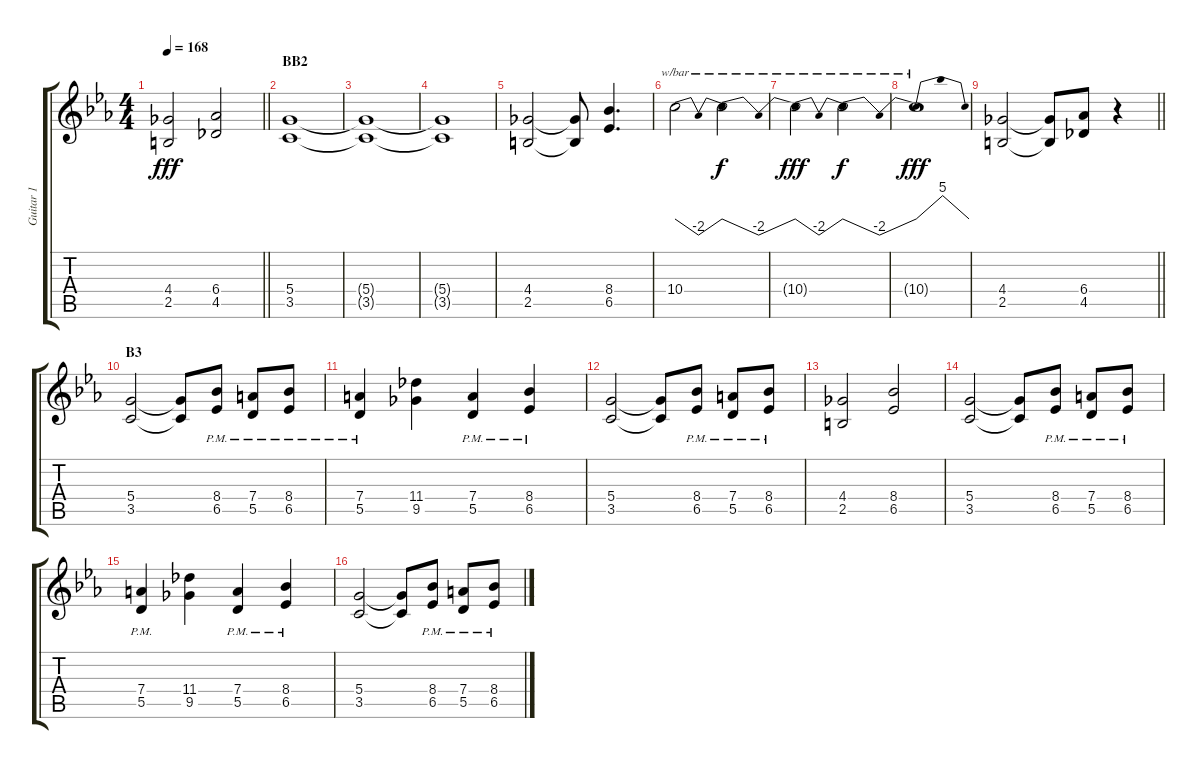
\track ("Guitar 1" "Guitar 1") {instrument distortionguitar}
\staff {score tabs}
\tuning (E4 B3 G3 D3 A2 E2) {hide}
\ts (4 4)
\tempo 168
\clef g2
\barLineRight lightlight
\ks cminor
(4.4 2.5).2{dy fff} (6.4 4.5).2 |
\section ("" "BB2")
(5.4 3.5).1 |
(5.4{t} 3.5{t}).1 |
(5.4{t} 3.5{t}).1 |
(4.4 2.5).2 (4.4{t} 2.5{t}).8 (8.4 6.5).4{d} |
10.4.2{tbe (dip default 0 0 30 -8 60 0)} 10.4{t}.2{tbe (dip default 0 0 30 -8 60 0) dy f} |
10.4{t}.2{tbe (dip default 0 0 30 -8 60 0) dy fff} 10.4{t}.2{tbe (dip default 0 0 30 -8 60 0) dy f} |
10.4{t}.1{tbe (dip default 0 0 45 20 60 0) dy fff} |
\barLineRight lightlight
(4.4 2.5).2 (4.4{t} 2.5{t}).8 (6.4 4.5).8 r.4 |
\section ("" "B3")
(5.4 3.5).2 (5.4{t} 3.5{t}).8 (8.4{pm} 6.5{pm}).8 (7.4{pm} 5.5{pm}).8 (8.4{pm} 6.5{pm}).8 |
(7.4{pm} 5.5{pm}).4 (11.4 9.5).4 (7.4{pm} 5.5{pm}).4 (8.4{pm} 6.5{pm}).4 |
(5.4 3.5).2 (5.4{t} 3.5{t}).8 (8.4{pm} 6.5{pm}).8 (7.4{pm} 5.5{pm}).8 (8.4{pm} 6.5{pm}).8 |
(4.4 2.5).2 (8.4 6.5).2 |
(5.4 3.5).2 (5.4{t} 3.5{t}).8 (8.4{pm} 6.5{pm}).8 (7.4{pm} 5.5{pm}).8 (8.4{pm} 6.5{pm}).8 |
(7.4{pm} 5.5{pm}).4 (11.4 9.5).4 (7.4{pm} 5.5{pm}).4 (8.4{pm} 6.5{pm}).4 |
(5.4 3.5).2 (5.4{t} 3.5{t}).8 (8.4{pm} 6.5{pm}).8 (7.4{pm} 5.5{pm}).8 (8.4{pm} 6.5{pm}).8
